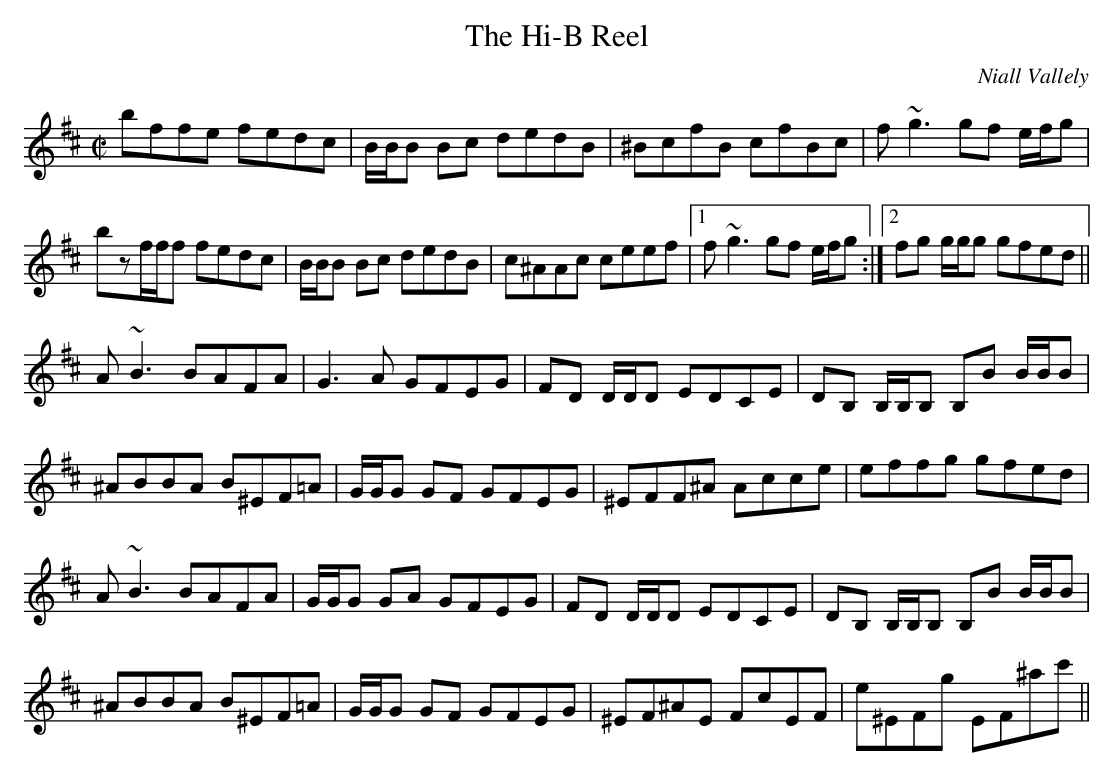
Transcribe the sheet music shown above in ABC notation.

X:1
T:Hi-B Reel, The
M:C|
L:1/8
C:Niall Vallely
K:BMin
bffe fedc|B/2B/2B Bc dedB|^BcfB cfBc|f~g3 gf e/2f/2g|
!bzf/2f/2f fedc|B/2B/2B Bc dedB|c^AAc ceef|1f~g3 gf e/2f/2g:|2fg g/2g/2g
gfed||
!A~B3 BAFA|G3A GFEG|FD D/2D/2D EDCE|DB, B,/2B,/2B, B,B B/2B/2B|
!^ABBA B^EF=A|G/2G/2G GF GFEG|^EFF^A Acce|effg gfed|
!A~B3 BAFA|G/2G/2G GA GFEG|FD D/2D/2D EDCE|DB, B,/2B,/2B, B,B B/2B/2B|
!^ABBA B^EF=A|G/2G/2G GF GFEG|^EF^AE FcEF|e^EFg EF^ac'||
